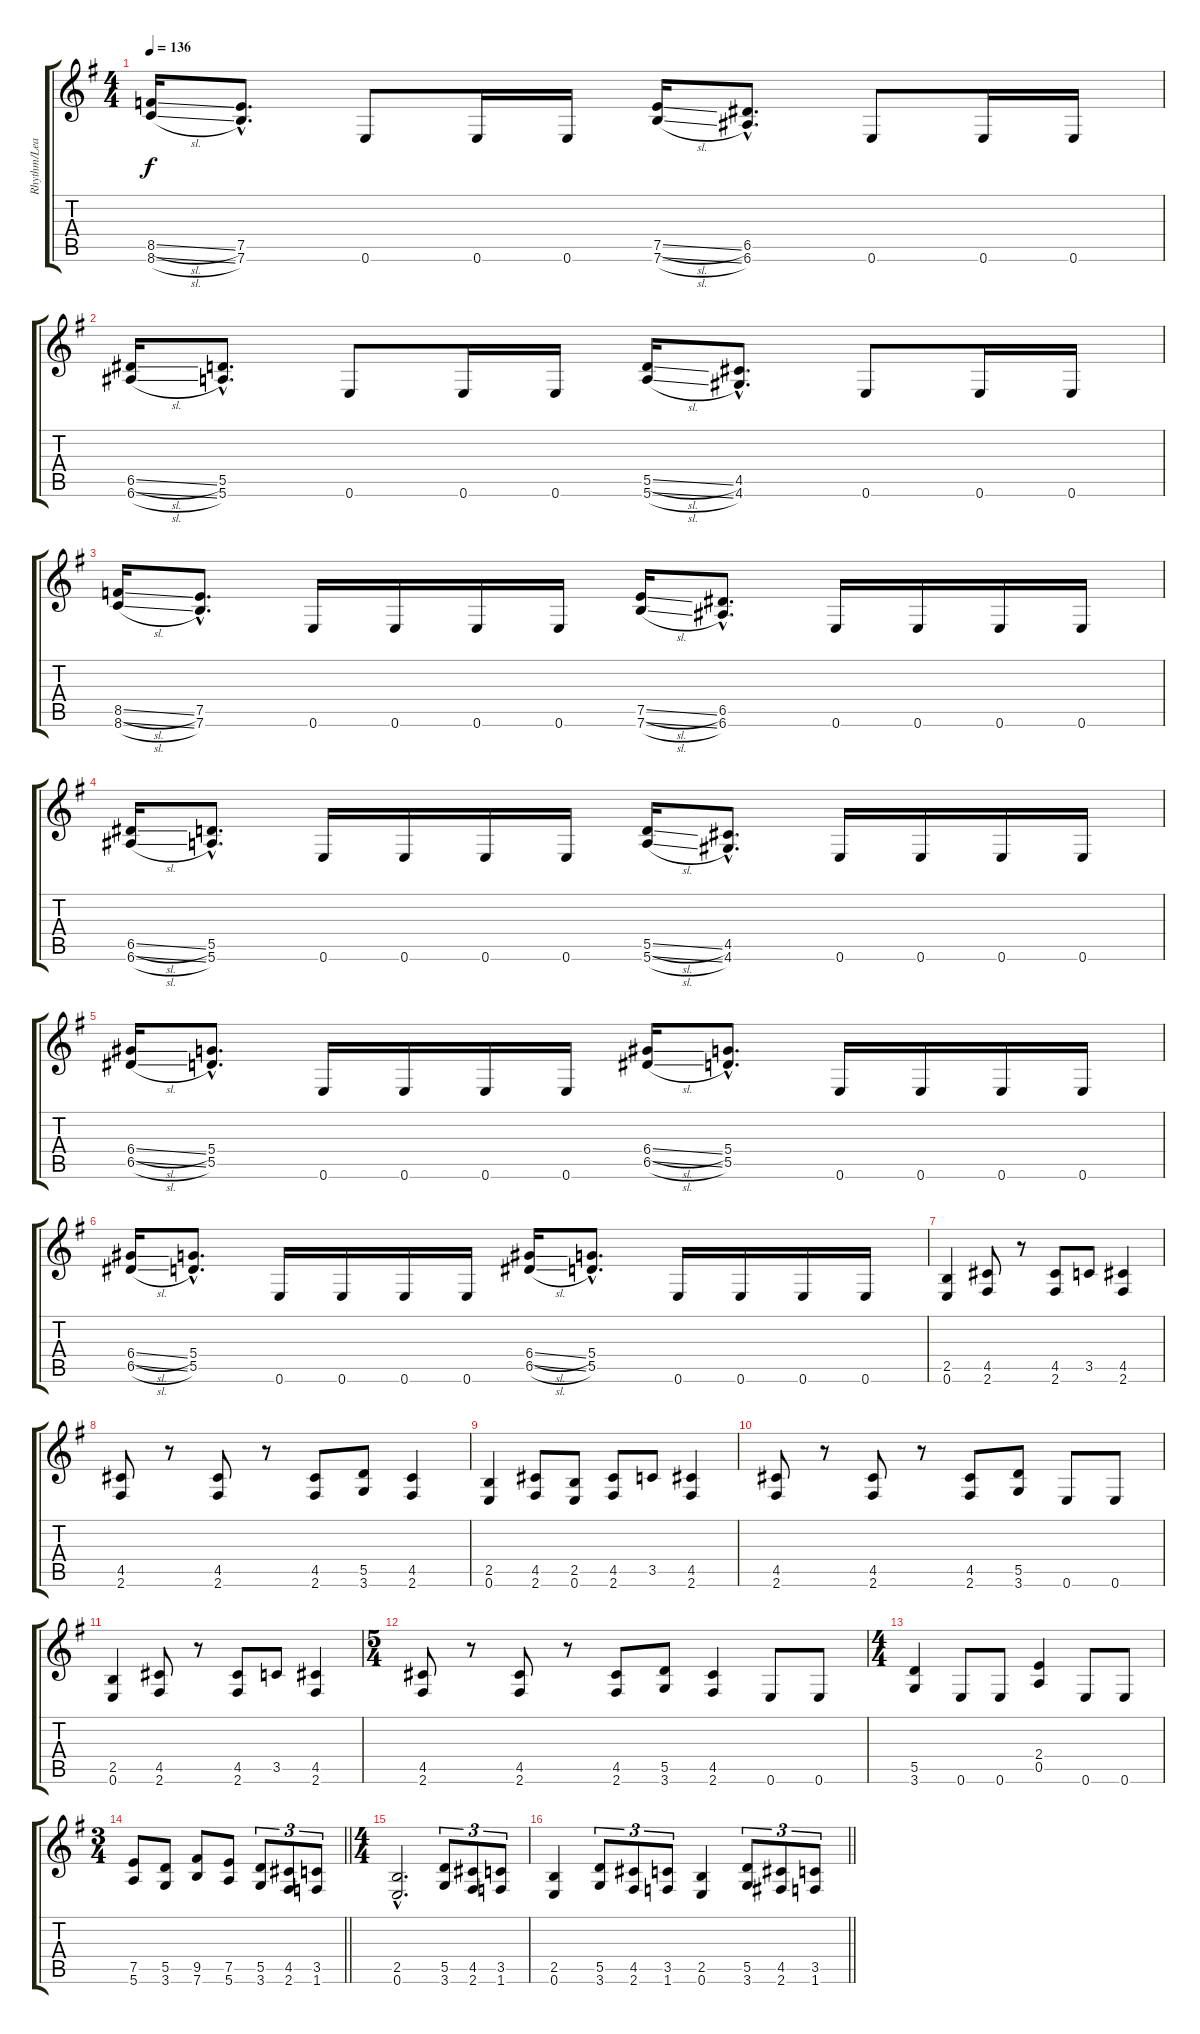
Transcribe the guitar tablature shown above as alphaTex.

\track ("Rhythm/Lead" "Rhythm/Lea") {instrument overdrivenguitar}
\staff {score tabs}
\tuning (E4 B3 G3 D3 A2 E2) {hide}
\ts (4 4)
\tempo 136
\clef g2
\ks eminor
(8.5{sl} 8.6{sl}).16{dy f} (7.5{hac} 7.6{hac}).8{d} 0.6.8 0.6.16 0.6.16 (7.5{sl} 7.6{sl}).16 (6.5{hac} 6.6{hac}).8{d} 0.6.8 0.6.16 0.6.16 |
(6.5{sl} 6.6{sl}).16 (5.5{hac} 5.6{hac}).8{d} 0.6.8 0.6.16 0.6.16 (5.5{sl} 5.6{sl}).16 (4.5{hac} 4.6{hac}).8{d} 0.6.8 0.6.16 0.6.16 |
(8.5{sl} 8.6{sl}).16 (7.5{hac} 7.6{hac}).8{d} 0.6.16 0.6.16 0.6.16 0.6.16 (7.5{sl} 7.6{sl}).16 (6.5{hac} 6.6{hac}).8{d} 0.6.16 0.6.16 0.6.16 0.6.16 |
(6.5{sl} 6.6{sl}).16 (5.5{hac} 5.6{hac}).8{d} 0.6.16 0.6.16 0.6.16 0.6.16 (5.5{sl} 5.6{sl}).16 (4.5{hac} 4.6{hac}).8{d} 0.6.16 0.6.16 0.6.16 0.6.16 |
(6.4{sl} 6.5{sl}).16 (5.4{hac} 5.5{hac}).8{d} 0.6.16 0.6.16 0.6.16 0.6.16 (6.4{sl} 6.5{sl}).16 (5.4{hac} 5.5{hac}).8{d} 0.6.16 0.6.16 0.6.16 0.6.16 |
(6.4{sl} 6.5{sl}).16 (5.4{hac} 5.5{hac}).8{d} 0.6.16 0.6.16 0.6.16 0.6.16 (6.4{sl} 6.5{sl}).16 (5.4{hac} 5.5{hac}).8{d} 0.6.16 0.6.16 0.6.16 0.6.16 |
(2.5 0.6).4 (4.5 2.6).8 r.8 (4.5 2.6).8 3.5.8 (4.5 2.6).4 |
(4.5 2.6).8 r.8 (4.5 2.6).8 r.8 (4.5 2.6).8 (5.5 3.6).8 (4.5 2.6).4 |
(2.5 0.6).4 (4.5 2.6).8 (2.5 0.6).8 (4.5 2.6).8 3.5.8 (4.5 2.6).4 |
(4.5 2.6).8 r.8 (4.5 2.6).8 r.8 (4.5 2.6).8 (5.5 3.6).8 0.6.8 0.6.8 |
(2.5 0.6).4 (4.5 2.6).8 r.8 (4.5 2.6).8 3.5.8 (4.5 2.6).4 |
\ts (5 4)
(4.5 2.6).8 r.8 (4.5 2.6).8 r.8 (4.5 2.6).8 (5.5 3.6).8 (4.5 2.6).4 0.6.8 0.6.8 |
\ts (4 4)
(5.5 3.6).4 0.6.8 0.6.8 (2.4 0.5).4 0.6.8 0.6.8 |
\ts (3 4)
\barLineRight lightlight
(7.5 5.6).8 (5.5 3.6).8 (9.5 7.6).8 (7.5 5.6).8 (5.5 3.6).8{tu (3 2)} (4.5 2.6).8{tu (3 2)} (3.5 1.6).8{tu (3 2)} |
\ts (4 4)
(2.5{hac} 0.6{hac}).2{d} (5.5 3.6).8{tu (3 2)} (4.5 2.6).8{tu (3 2)} (3.5 1.6).8{tu (3 2)} |
\barLineRight lightlight
(2.5 0.6).4 (5.5 3.6).8{tu (3 2)} (4.5 2.6).8{tu (3 2)} (3.5 1.6).8{tu (3 2)} (2.5 0.6).4 (5.5 3.6).8{tu (3 2)} (4.5 2.6).8{tu (3 2)} (3.5 1.6).8{tu (3 2)}
